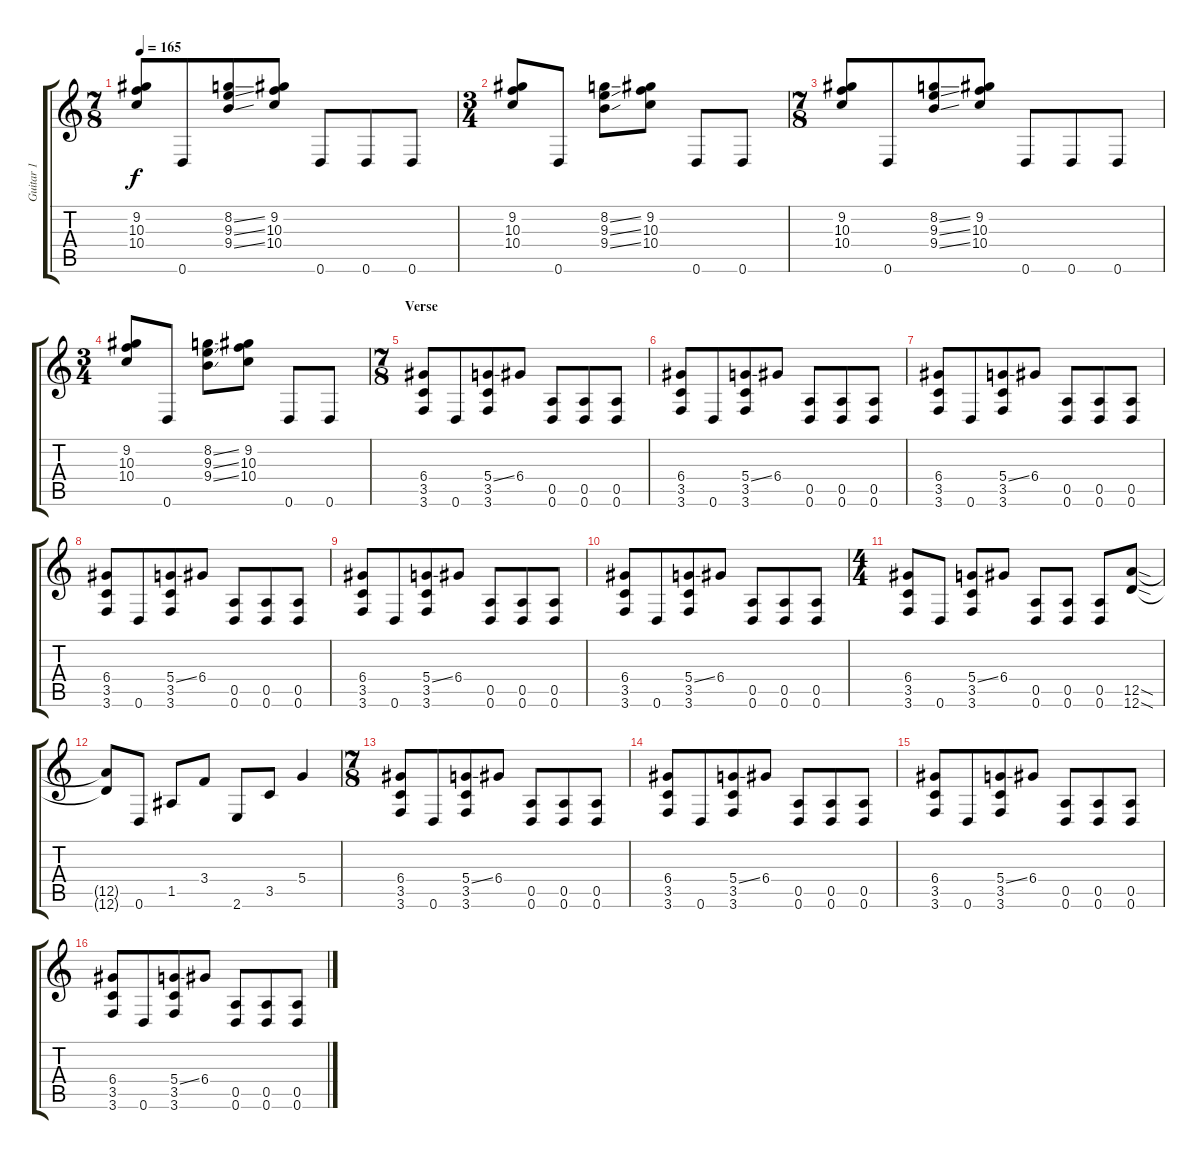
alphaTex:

\track ("Guitar 1" "Guitar 1") {instrument electricguitarjazz}
\staff {score tabs}
\tuning (E4 B3 G3 D3 A2 D2) {hide}
\ts (7 8)
\tempo 165
\clef g2
\ks c
(9.2 10.3 10.4).8{dy f} 0.6.8 (8.2{ss} 9.3{ss} 9.4{ss}).8 (9.2 10.3 10.4).8 0.6.8 0.6.8 0.6.8 |
\ts (3 4)
(9.2 10.3 10.4).8 0.6.8 (8.2{ss} 9.3{ss} 9.4{ss}).8 (9.2 10.3 10.4).8 0.6.8 0.6.8 |
\ts (7 8)
(9.2 10.3 10.4).8 0.6.8 (8.2{ss} 9.3{ss} 9.4{ss}).8 (9.2 10.3 10.4).8 0.6.8 0.6.8 0.6.8 |
\ts (3 4)
(9.2 10.3 10.4).8 0.6.8 (8.2{ss} 9.3{ss} 9.4{ss}).8 (9.2 10.3 10.4).8 0.6.8 0.6.8 |
\ts (7 8)
\section ("" "Verse")
(6.4 3.5 3.6).8 0.6.8 (5.4{ss} 3.5 3.6).8 6.4.8 (0.5 0.6).8 (0.5 0.6).8 (0.5 0.6).8 |
(6.4 3.5 3.6).8 0.6.8 (5.4{ss} 3.5 3.6).8 6.4.8 (0.5 0.6).8 (0.5 0.6).8 (0.5 0.6).8 |
(6.4 3.5 3.6).8 0.6.8 (5.4{ss} 3.5 3.6).8 6.4.8 (0.5 0.6).8 (0.5 0.6).8 (0.5 0.6).8 |
(6.4 3.5 3.6).8 0.6.8 (5.4{ss} 3.5 3.6).8 6.4.8 (0.5 0.6).8 (0.5 0.6).8 (0.5 0.6).8 |
(6.4 3.5 3.6).8 0.6.8 (5.4{ss} 3.5 3.6).8 6.4.8 (0.5 0.6).8 (0.5 0.6).8 (0.5 0.6).8 |
(6.4 3.5 3.6).8 0.6.8 (5.4{ss} 3.5 3.6).8 6.4.8 (0.5 0.6).8 (0.5 0.6).8 (0.5 0.6).8 |
\ts (4 4)
(6.4 3.5 3.6).8 0.6.8 (5.4{ss} 3.5 3.6).8 6.4.8 (0.5 0.6).8 (0.5 0.6).8 (0.5 0.6).8 (12.5{sod} 12.6{sod}).8 |
(12.5{t} 12.6{t}).8 0.6.8 1.5.8 3.4.8 2.6.8 3.5.8 5.4.4 |
\ts (7 8)
(6.4 3.5 3.6).8 0.6.8 (5.4{ss} 3.5 3.6).8 6.4.8 (0.5 0.6).8 (0.5 0.6).8 (0.5 0.6).8 |
(6.4 3.5 3.6).8 0.6.8 (5.4{ss} 3.5 3.6).8 6.4.8 (0.5 0.6).8 (0.5 0.6).8 (0.5 0.6).8 |
(6.4 3.5 3.6).8 0.6.8 (5.4{ss} 3.5 3.6).8 6.4.8 (0.5 0.6).8 (0.5 0.6).8 (0.5 0.6).8 |
(6.4 3.5 3.6).8 0.6.8 (5.4{ss} 3.5 3.6).8 6.4.8 (0.5 0.6).8 (0.5 0.6).8 (0.5 0.6).8
